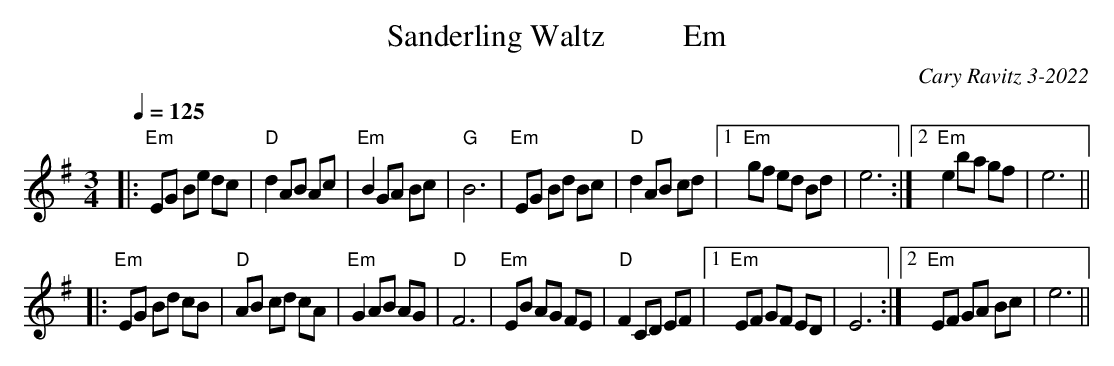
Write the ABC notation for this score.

X:1
T: Sanderling Waltz          Em
C: Cary Ravitz 3-2022
M: 3/4
L: 1/8
Q: 1/4=125
K: Em
|: "Em"EG Be dc | "D"d2 AB Ac | "Em"B2 GA Bc | "G"B6 | "Em"EG Bd Bc | "D"d2 AB cd | [1 "Em"gf ed Bd | e6 :| [2 "Em"e2 ba gf | e6 ||
|: "Em"EG Bd cB | "D"AB cd cA | "Em"G2 AB AG | "D"F6 | "Em"EB AG FE | "D"F2 CD EF | [1 "Em"EF GF ED | E6 :| [2 "Em"EF GA Bc | e6 ||
